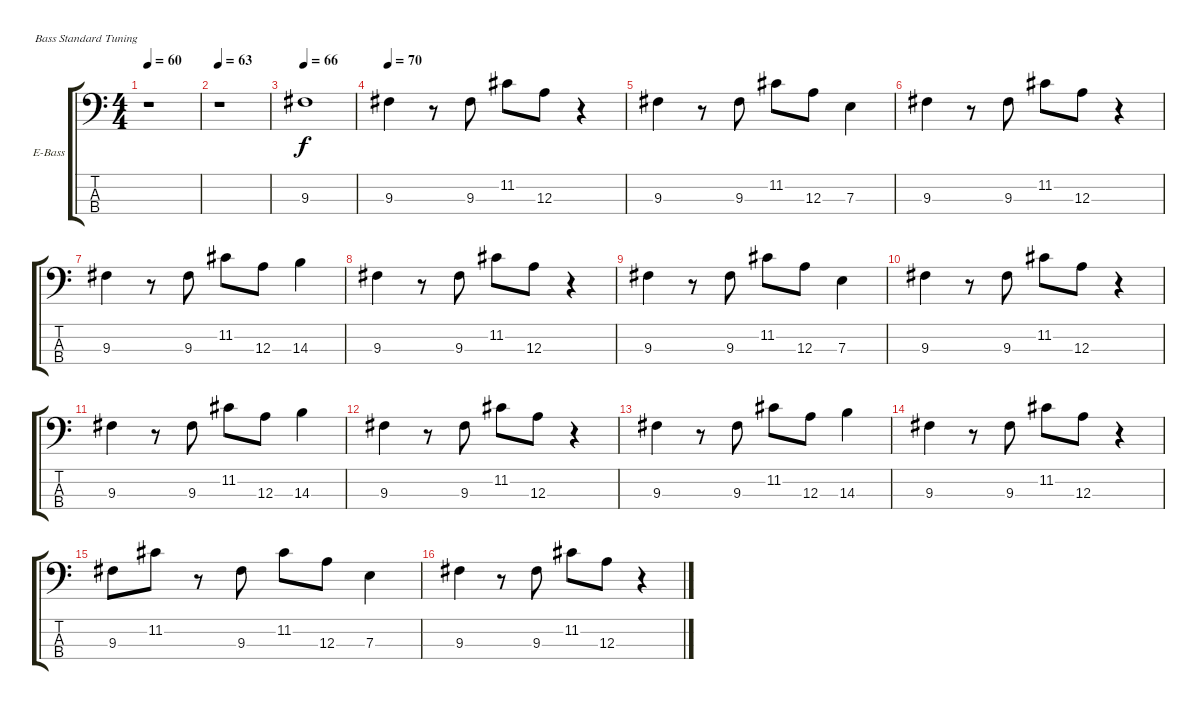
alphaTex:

\defaultSystemsLayout 4
\bracketExtendMode groupsimilarinstruments
\firstSystemTrackNameOrientation horizontal
\otherSystemsTrackNameOrientation horizontal
\track ("Eric Judy" "E-Bass") {instrument electricbassfinger}
\staff {score tabs}
\tuning (G2 D2 A1 E1)
\ts (4 4)
\tempo 60
\clef f4
\scale
0.485477
\ks c
r.1{dy f instrument electricbassfinger} |
\tempo 63
\scale
0.257261 r.1 |
\tempo 66
\scale
0.257261 9.3.1 |
\tempo 70
\scale
0.333333 9.3.4 r.8 9.3.8 11.2.8 12.3.8 r.4 |
\scale
0.333333 9.3.4 r.8 9.3.8 11.2.8 12.3.8 7.3.4 |
\scale
0.333333 9.3.4 r.8 9.3.8 11.2.8 12.3.8 r.4 |
\scale
0.333333 9.3.4 r.8 9.3.8 11.2.8 12.3.8 14.3.4 |
\scale
0.333333 9.3.4 r.8 9.3.8 11.2.8 12.3.8 r.4 |
\scale
0.333333 9.3.4 r.8 9.3.8 11.2.8 12.3.8 7.3.4 |
\scale
0.333333 9.3.4 r.8 9.3.8 11.2.8 12.3.8 r.4 |
\scale
0.333333 9.3.4 r.8 9.3.8 11.2.8 12.3.8 14.3.4 |
\scale
0.333333 9.3.4 r.8 9.3.8 11.2.8 12.3.8 r.4 |
\scale
0.333333 9.3.4 r.8 9.3.8 11.2.8 12.3.8 14.3.4 |
\scale
0.333333 9.3.4 r.8 9.3.8 11.2.8 12.3.8 r.4 |
\scale
0.333333 9.3.8 11.2.8 r.8 9.3.8 11.2.8 12.3.8 7.3.4 |
\scale
0.333333 9.3.4 r.8 9.3.8 11.2.8 12.3.8 r.4
